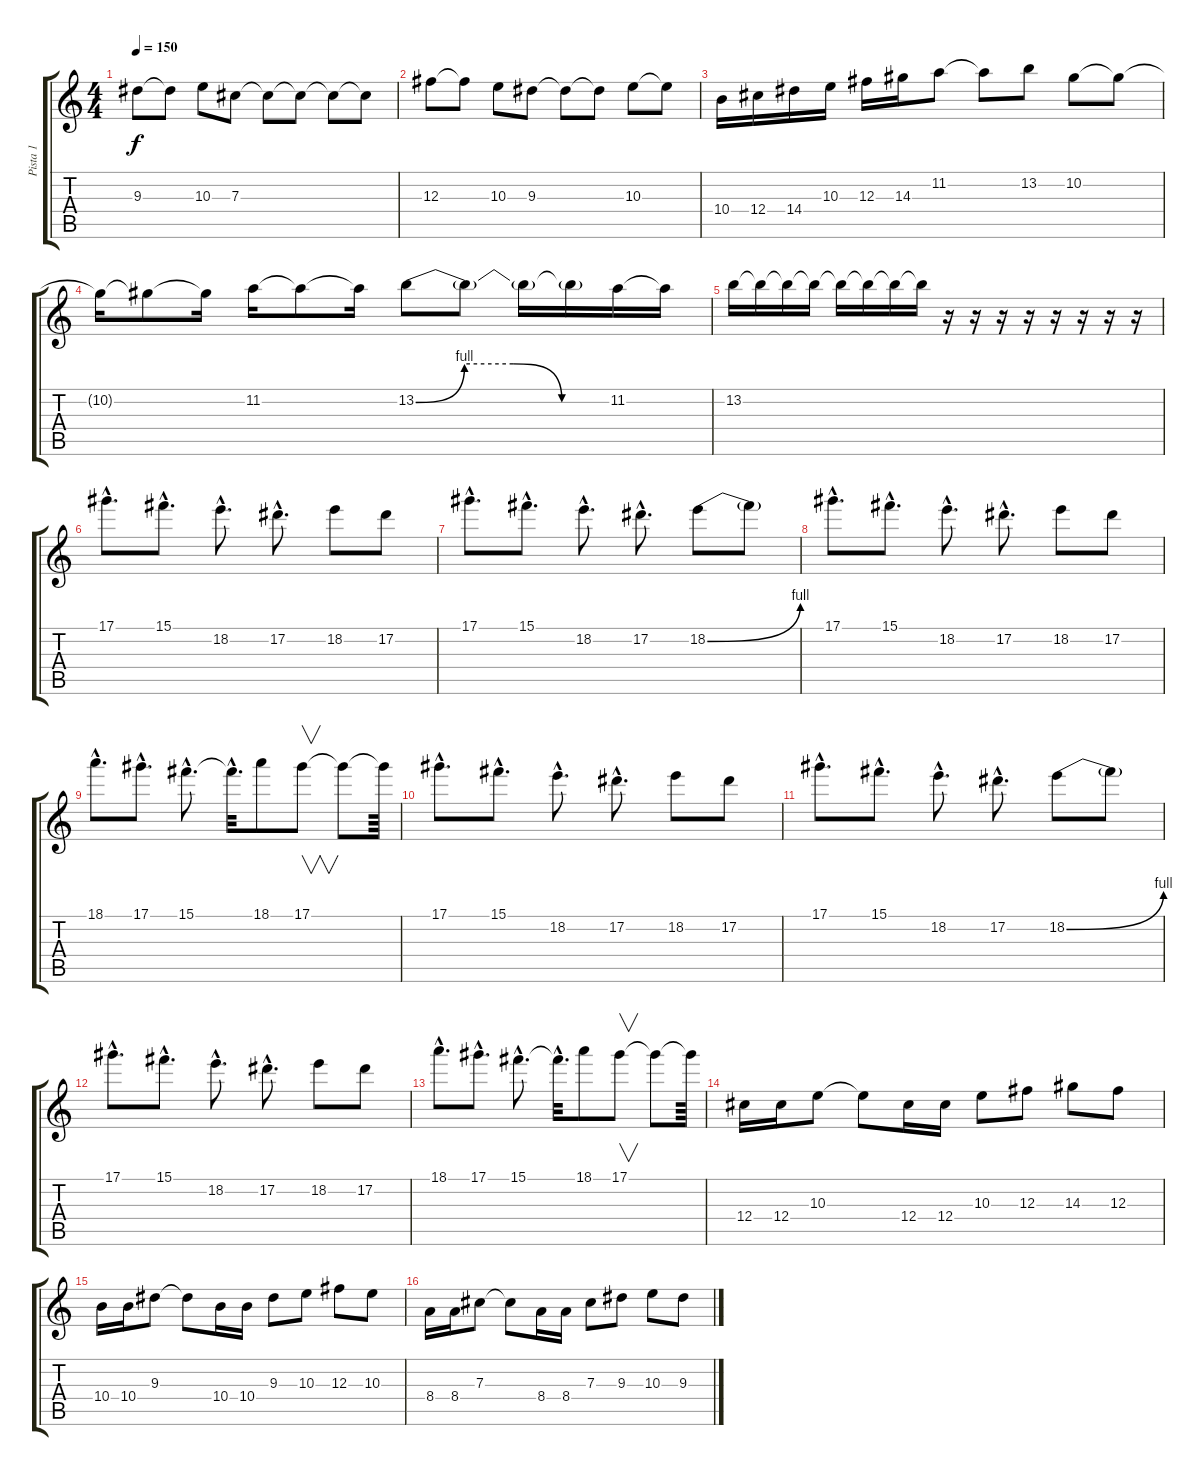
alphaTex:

\track ("Pista 1" "Pista 1") {instrument distortionguitar}
\staff {score tabs}
\tuning (Eb4 Bb3 Gb3 Db3 Ab2 Eb2) {hide}
\ts (4 4)
\tempo 150
\clef g2
\ks c
9.3.8{dy f} 9.3{t}.8 10.3.8 7.3.8 7.3{t}.8 7.3{t}.8 7.3{t}.8 7.3{t}.8 |
12.3.8 12.3{t}.8 10.3.8 9.3.8 9.3{t}.8 9.3{t}.8 10.3.8 10.3{t}.8 |
10.4.16 12.4.16 14.4.16 10.3.16 12.3.16 14.3.16 11.2.8 11.2{t}.8 13.2.8 10.2.8 10.2{t}.8 |
10.2{t}.16 10.2{t}.8 10.2{t}.16 11.2.16 11.2{t}.8 11.2{t}.16 13.2{be (custom 0 0 15 4 30 4 45 0 60 0)}.8 13.2{t}.8 13.2{t}.16 13.2{t}.16 11.2.16 11.2{t}.16 |
13.2.16 13.2{t}.16 13.2{t}.16 13.2{t}.16 13.2{t}.16 13.2{t}.16 13.2{t}.16 13.2{t}.16 r.16 r.16 r.16 r.16 r.16 r.16 r.16 r.16 |
17.1{hac}.8{d} 15.1{hac}.8{d} 18.2{hac}.8{d} 17.2{hac}.8{d} 18.2.8 17.2.8 |
17.1{hac}.8{d} 15.1{hac}.8{d} 18.2{hac}.8{d} 17.2{hac}.8{d} 18.2{be (bend 0 0 60 4)}.8 18.2{t}.8 |
17.1{hac}.8{d} 15.1{hac}.8{d} 18.2{hac}.8{d} 17.2{hac}.8{d} 18.2.8 17.2.8 |
18.1{hac}.8{d} 17.1{hac}.8{d} 15.1{hac}.8{d} 15.1{hac t}.32{d} 18.1.8 17.1.8{v} 17.1{t}.8 17.1{t}.64 |
17.1{hac}.8{d} 15.1{hac}.8{d} 18.2{hac}.8{d} 17.2{hac}.8{d} 18.2.8 17.2.8 |
17.1{hac}.8{d} 15.1{hac}.8{d} 18.2{hac}.8{d} 17.2{hac}.8{d} 18.2{be (bend 0 0 60 4)}.8 18.2{t}.8 |
17.1{hac}.8{d} 15.1{hac}.8{d} 18.2{hac}.8{d} 17.2{hac}.8{d} 18.2.8 17.2.8 |
18.1{hac}.8{d} 17.1{hac}.8{d} 15.1{hac}.8{d} 15.1{hac t}.32{d} 18.1.8 17.1.8{v} 17.1{t}.8 17.1{t}.64 |
12.4.16 12.4.16 10.3.8 10.3{t}.8 12.4.16 12.4.16 10.3.8 12.3.8 14.3.8 12.3.8 |
10.4.16 10.4.16 9.3.8 9.3{t}.8 10.4.16 10.4.16 9.3.8 10.3.8 12.3.8 10.3.8 |
8.4.16 8.4.16 7.3.8 7.3{t}.8 8.4.16 8.4.16 7.3.8 9.3.8 10.3.8 9.3.8
